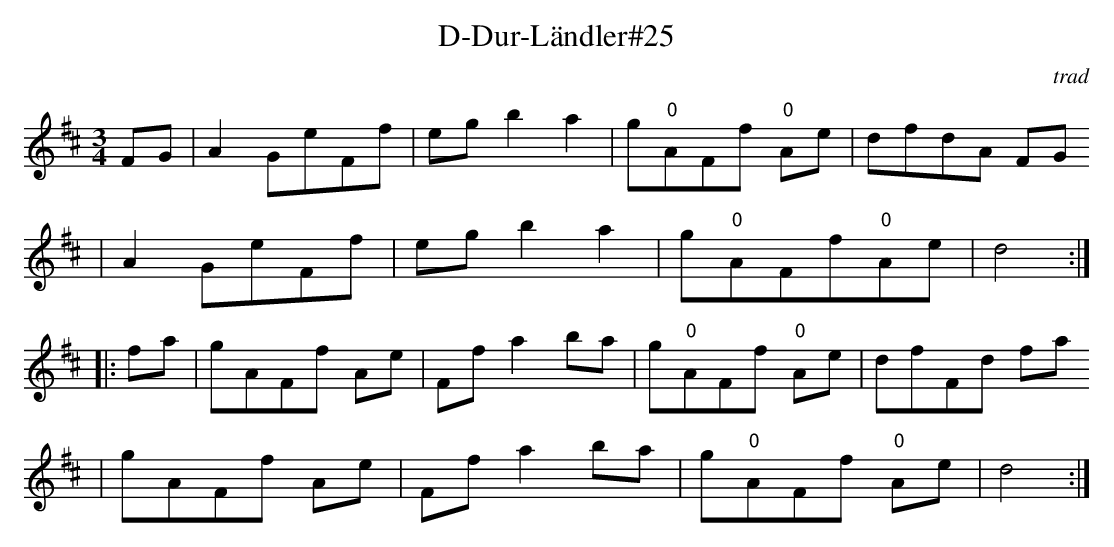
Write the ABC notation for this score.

X:1
T:D-Dur-Ländler#25
M:3/4
L:1/8
C:trad
K:D
FG|A2 GeFf|egb2 a2 |g"0"AFf"0" Ae|dfdA FG
|A2 GeFf|egb2 a2 |g"0"AFf"0"Ae|d4   :|
|:fa| gAFf Ae|Ffa2ba|g"0"AFf"0" Ae|dfFd fa
| gAFf Ae|Ffa2ba|g"0"AFf"0" Ae|d4   :|
